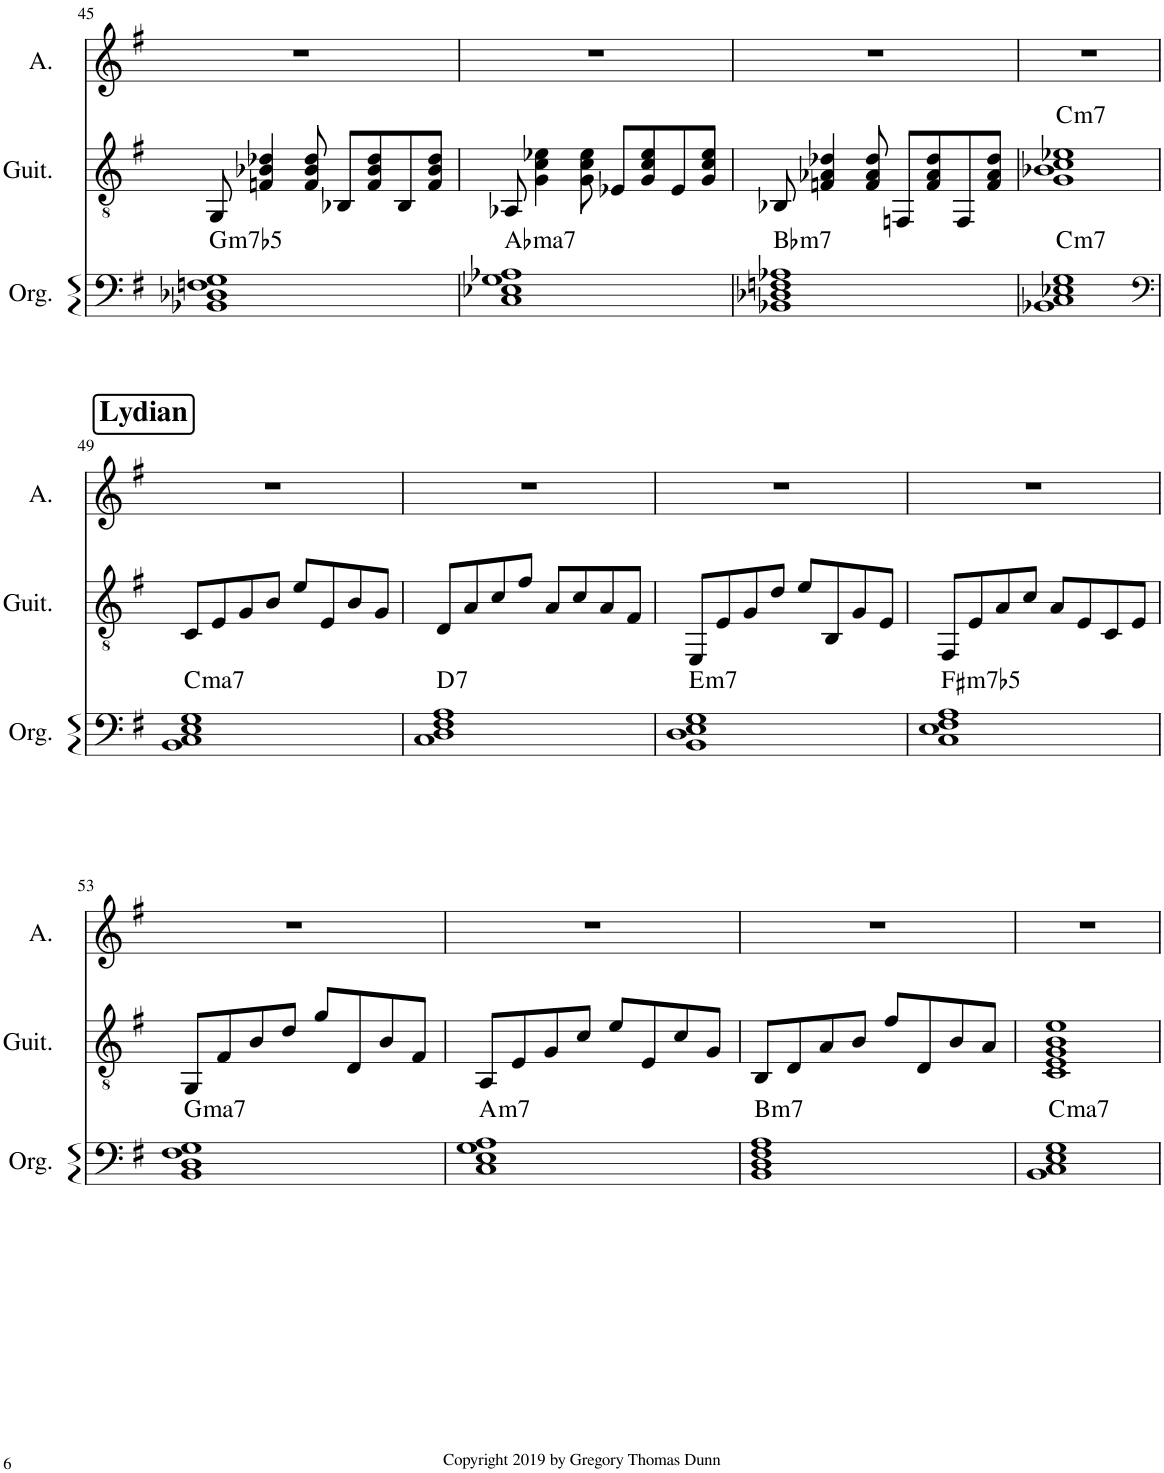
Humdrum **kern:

**kern	**harte	**kern	**harte	**kern
*part3	*part3	*part2	*part2	*part1
*staff3	*	*staff2	*	*staff1
*I"Pipe Organ	*	*I"Classical Guitar	*	*I"Alto
*I'Org.	*	*I'Guit.	*	*I'A.
!!LO:PB:g=z
*clefF4	*	*clefGv2	*	*clefG2
*k[f#]	*	*k[f#]	*	*k[f#]
*M4/4	*	*M4/4	*	*M4/4
=45	=45	=45	=45	=45
!	!LO:H:kt=m7b5	!	!	!
1BB-X 1D-X 1Fn 1G	G:hdim7	8GG/	.	1r
.	.	4Fn/ 4B-X/ 4d-X/	.	.
.	.	8F/ 8B-/ 8d-/	.	.
.	.	8BB-X/L	.	.
.	.	8F/ 8B-/ 8d-/	.	.
.	.	8BB-/	.	.
.	.	8F/ 8B-/ 8d-/J	.	.
=46	=46	=46	=46	=46
!	!LO:H:kt=ma7	!	!	!
1C 1E-X 1G 1A-X	Ab:maj7	8AA-X/	.	1r
.	.	4G\ 4c\ 4e-X\	.	.
.	.	8G\ 8c\ 8e-\	.	.
.	.	8E-X/L	.	.
.	.	8G/ 8c/ 8e-/	.	.
.	.	8E-/	.	.
.	.	8G/ 8c/ 8e-/J	.	.
=47	=47	=47	=47	=47
!	!LO:H:kt=m7	!	!	!
1BB-X 1D-X 1Fn 1A-X	Bb:min7	8BB-X/	.	1r
.	.	4Fn/ 4A-X/ 4d-X/	.	.
.	.	8F/ 8A-/ 8d-/	.	.
.	.	8FFn/L	.	.
.	.	8F/ 8A-/ 8d-/	.	.
.	.	8FF/	.	.
.	.	8F/ 8A-/ 8d-/J	.	.
=48	=48	=48	=48	=48
!	!LO:H:kt=m7	!	!LO:H:kt=m7	!
1BB-X 1C 1E-X 1G	C:min7	1G 1B-X 1c 1e-X	C:min7	1r
!!LO:LB:g=z
!!LO:REH:place=s1:a:B:cj:fs=14:t=Lydian
=49	=49	=49	=49	=49
*clefF4	*	*	*	*
!	!LO:H:kt=ma7	!	!	!
1BB 1C 1E 1G	C:maj7	8C/L	.	1r
.	.	8E/	.	.
.	.	8G/	.	.
.	.	8B/J	.	.
.	.	8e/L	.	.
.	.	8E/	.	.
.	.	8B/	.	.
.	.	8G/J	.	.
=50	=50	=50	=50	=50
!	!LO:H:kt=7	!	!	!
1C 1D 1F# 1A	D:7	8D/L	.	1r
.	.	8A/	.	.
.	.	8c/	.	.
.	.	8f#/J	.	.
.	.	8A/L	.	.
.	.	8c/	.	.
.	.	8A/	.	.
.	.	8F#/J	.	.
=51	=51	=51	=51	=51
!	!LO:H:kt=m7	!	!	!
1BB 1D 1E 1G	E:min7	8EE/L	.	1r
.	.	8E/	.	.
.	.	8G/	.	.
.	.	8d/J	.	.
.	.	8e/L	.	.
.	.	8BB/	.	.
.	.	8G/	.	.
.	.	8E/J	.	.
=52	=52	=52	=52	=52
!	!LO:H:kt=m7b5	!	!	!
1C 1E 1F# 1A	F#:hdim7	8FF#/L	.	1r
.	.	8E/	.	.
.	.	8A/	.	.
.	.	8c/J	.	.
.	.	8A/L	.	.
.	.	8E/	.	.
.	.	8C/	.	.
.	.	8E/J	.	.
!!LO:LB:g=z
=53	=53	=53	=53	=53
!	!LO:H:kt=ma7	!	!	!
1BB 1D 1F# 1G	G:maj7	8GG/L	.	1r
.	.	8F#/	.	.
.	.	8B/	.	.
.	.	8d/J	.	.
.	.	8g/L	.	.
.	.	8D/	.	.
.	.	8B/	.	.
.	.	8F#/J	.	.
=54	=54	=54	=54	=54
!	!LO:H:kt=m7	!	!	!
1C 1E 1G 1A	A:min7	8AA/L	.	1r
.	.	8E/	.	.
.	.	8G/	.	.
.	.	8c/J	.	.
.	.	8e/L	.	.
.	.	8E/	.	.
.	.	8c/	.	.
.	.	8G/J	.	.
=55	=55	=55	=55	=55
!	!LO:H:kt=m7	!	!	!
1BB 1D 1F# 1A	B:min7	8BB/L	.	1r
.	.	8D/	.	.
.	.	8A/	.	.
.	.	8B/J	.	.
.	.	8f#/L	.	.
.	.	8D/	.	.
.	.	8B/	.	.
.	.	8A/J	.	.
=56	=56	=56	=56	=56
!	!LO:H:kt=ma7	!	!	!
1BB 1C 1E 1G	C:maj7	1C 1E 1G 1B 1e	.	1r
=	=	=	=	=
*-	*-	*-	*-	*-
